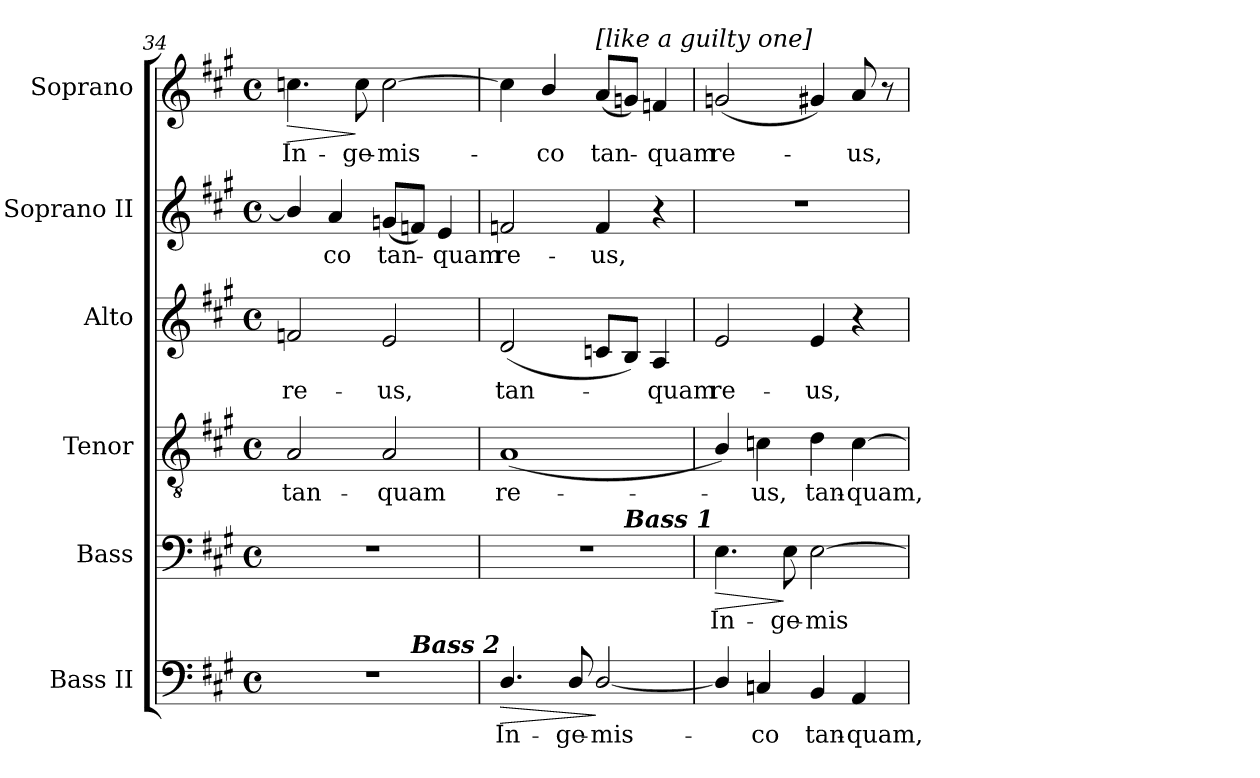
**kern	**text	**dynam	**kern	**text	**dynam	**kern	**text	**kern	**text	**kern	**text	**kern	**text	**dynam
*part6	*part6	*part6	*part5	*part5	*part5	*part4	*part4	*part3	*part3	*part2	*part2	*part1	*part1	*part1
*staff6	*staff6	*staff6	*staff5	*staff5	*staff5	*staff4	*staff4	*staff3	*staff3	*staff2	*staff2	*staff1	*staff1	*staff1
*I"Bass II	*	*	*I"Bass	*	*	*I"Tenor	*	*I"Alto	*	*I"Soprano II	*	*I"Soprano	*	*
*I'B.	*	*	*I'B.	*	*	*I'T.	*	*I'A.	*	*I'S.	*	*I'S.	*	*
*clefF4	*	*	*clefF4	*	*	*clefGv2	*	*clefG2	*	*clefG2	*	*clefG2	*	*
*	*	*	*	*	*	*ITrd7c12	*	*	*	*	*	*	*	*
*k[f#c#g#]	*	*	*k[f#c#g#]	*	*	*k[f#c#g#]	*	*k[f#c#g#]	*	*k[f#c#g#]	*	*k[f#c#g#]	*	*
*A:	*	*	*A:	*	*	*A:	*	*A:	*	*A:	*	*A:	*	*
*M4/4	*	*	*M4/4	*	*	*M4/4	*	*M4/4	*	*M4/4	*	*M4/4	*	*
*met(c)	*	*	*met(c)	*	*	*met(c)	*	*met(c)	*	*met(c)	*	*met(c)	*	*
=34	=34	=34	=34	=34	=34	=34	=34	=34	=34	=34	=34	=34	=34	=34
!	!	!	!	!	!	!	!LO:LY:b:color=#000000	!	!	!	!	!	!	!
!	!	!	!	!	!	!	!	!	!LO:LY:b:color=#000000	!	!	!	!	!
!	!	!	!	!	!	!	!	!	!	!	!	!	!LO:LY:b:color=#000000	!LO:HP:b
*^	*	*	*	*	*	*	*	*	*	*	*	*	*	*
1r	2ryy	.	.	1r	.	.	2AAi/	tan-	2fni/	re-	4bi/]	.	4.ccni\	In-	>
!	!	!	!	!	!	!	!	!	!	!	!	!LO:LY:b:color=#000000	!	!	!
.	.	.	.	.	.	.	.	.	.	.	4ai/	-co	.	.	.
!	!	!	!	!	!	!	!	!	!	!	!	!	!	!LO:LY:b:color=#000000	!
.	.	.	.	.	.	.	.	.	.	.	.	.	8cci\	-ge-	]
!	!	!	!	!	!	!	!	!LO:LY:b:color=#000000	!	!	!	!	!	!	!
!	!	!	!	!	!	!	!	!	!	!LO:LY:b:color=#000000	!	!	!	!	!
!	!	!	!	!	!	!	!	!	!	!	!	!LO:LY:b:color=#000000	!	!	!
!	!	!	!	!	!	!	!	!	!	!	!	!	!	!LO:LY:b:color=#000000	!
.	8ryy	.	.	.	.	.	2AAi/	-quam	2ei/	-us,	(8gni/L	tan-	[2cci\	-mis-	.
!	!LO:TX:a:Bi:t=Bass 2	!	!	!	!	!	!	!	!	!	!	!	!	!	!
.	4.ryy	.	.	.	.	.	.	.	.	.	8fni/J)	.	.	.	.
!	!	!	!	!	!	!	!	!	!	!	!	!LO:LY:b:color=#000000	!	!	!
.	.	.	.	.	.	.	.	.	.	.	4ei/	-quam	.	.	.
*v	*v	*	*	*	*	*	*	*	*	*	*	*	*	*	*
=35	=35	=35	=35	=35	=35	=35	=35	=35	=35	=35	=35	=35	=35	=35
*^	*	*	*	*	*	*	*	*	*	*	*	*	*	*
!	!	!LO:LY:b:color=#000000	!LO:HP:b	!	!	!	!	!	!	!	!	!	!	!	!
*v	*v	*	*	*	*	*	*	*	*	*	*	*	*	*	*
*^	*	*	*	*	*	*	*	*	*	*	*	*	*	*
!	!	!	!	!	!	!	!	!LO:LY:b:color=#000000	!	!	!	!	!	!	!
*v	*v	*	*	*	*	*	*	*	*	*	*	*	*	*	*
*^	*	*	*	*	*	*	*	*	*	*	*	*	*	*
!	!	!	!	!	!	!	!	!	!	!LO:LY:b:color=#000000	!	!	!	!	!
*v	*v	*	*	*	*	*	*	*	*	*	*	*	*	*	*
*^	*	*	*	*	*	*	*	*	*	*	*	*	*	*
!	!	!	!	!	!	!	!	!	!	!	!	!LO:LY:b:color=#000000	!	!	!
*v	*v	*	*	*^	*	*	*	*	*	*	*	*	*	*	*
4.Di/	In-	>	1r	2ryy	.	.	(1AAi	re-	(2di/	tan-	2fni/	re-	4cci\]	.	.
!	!	!	!	!	!	!	!	!	!	!	!	!	!	!LO:LY:b:color=#000000	!
.	.	.	.	.	.	.	.	.	.	.	.	.	4bi/	-co	.
!	!LO:LY:b:color=#000000	!	!	!	!	!	!	!	!	!	!	!	!	!	!
8Di/	-ge-	.	.	.	.	.	.	.	.	.	.	.	.	.	.
!	!LO:LY:b:color=#000000	!	!	!	!	!	!	!	!	!	!	!	!	!	!
!	!	!	!	!	!	!	!	!	!	!	!	!LO:LY:b:color=#000000	!	!	!
!	!	!	!	!	!	!	!	!	!	!	!	!	!LO:TX:a:i:t=[like a guilty one]	!	!
!	!	!	!	!	!	!	!	!	!	!	!	!	!	!LO:LY:b:color=#000000	!
[2Di/	-mis-	]	.	8ryy	.	.	.	.	8cni/L	.	4fi/	-us,	(8ai/L	tan-	.
!	!	!	!	!LO:TX:a:Bi:t=Bass 1	!	!	!	!	!	!	!	!	!	!	!
.	.	.	.	4.ryy	.	.	.	.	8Bi/J)	.	.	.	8gni/J)	.	.
!	!	!	!	!	!	!	!	!	!	!LO:LY:b:color=#000000	!	!	!	!	!
!	!	!	!	!	!	!	!	!	!	!	!	!	!	!LO:LY:b:color=#000000	!
.	.	.	.	.	.	.	.	.	4Ai/	-quam	4r	.	4fni/	-quam	.
*	*	*	*v	*v	*	*	*	*	*	*	*	*	*	*	*
=36	=36	=36	=36	=36	=36	=36	=36	=36	=36	=36	=36	=36	=36	=36
*	*	*	*^	*	*	*	*	*	*	*	*	*	*	*
!	!	!	!	!	!LO:LY:b:color=#000000	!LO:HP:b	!	!	!	!	!	!	!	!	!
*	*	*	*v	*v	*	*	*	*	*	*	*	*	*	*	*
*	*	*	*^	*	*	*	*	*	*	*	*	*	*	*
!	!	!	!	!	!	!	!	!	!	!LO:LY:b:color=#000000	!	!	!	!	!
*	*	*	*v	*v	*	*	*	*	*	*	*	*	*	*	*
*	*	*	*^	*	*	*	*	*	*	*	*	*	*	*
!	!	!	!	!	!	!	!	!	!	!	!	!	!	!LO:LY:b:color=#000000	!
*	*	*	*v	*v	*	*	*	*	*	*	*	*	*	*	*
4Di/]	.	.	4.Ei\	In-	>	4BBi/)	.	2ei/	re-	1r	.	(2gni/	re-	.
!	!LO:LY:b:color=#000000	!	!	!	!	!	!	!	!	!	!	!	!	!
!	!	!	!	!	!	!	!LO:LY:b:color=#000000	!	!	!	!	!	!	!
4Cni/	-co	.	.	.	.	4Cni\	-us,	.	.	.	.	.	.	.
!	!	!	!	!LO:LY:b:color=#000000	!	!	!	!	!	!	!	!	!	!
.	.	.	8Ei\	-ge-	]	.	.	.	.	.	.	.	.	.
!	!LO:LY:b:color=#000000	!	!	!	!	!	!	!	!	!	!	!	!	!
!	!	!	!	!LO:LY:b:color=#000000	!	!	!	!	!	!	!	!	!	!
!	!	!	!	!	!	!	!LO:LY:b:color=#000000	!	!	!	!	!	!	!
!	!	!	!	!	!	!	!	!	!LO:LY:b:color=#000000	!	!	!	!	!
4BBi/	tan-	.	[2Ei\	-mis-	.	4Di\	tan-	4ei/	-us,	.	.	4g#Xi/)	.	.
!	!LO:LY:b:color=#000000	!	!	!	!	!	!	!	!	!	!	!	!	!
!	!	!	!	!	!	!	!LO:LY:b:color=#000000	!	!	!	!	!	!	!
!	!	!	!	!	!	!	!	!	!	!	!	!	!LO:LY:b:color=#000000	!
4AAi/	-quam,	.	.	.	.	[4Ci\	-quam,	4r	.	.	.	8ai/	-us,	.
.	.	.	.	.	.	.	.	.	.	.	.	8r	.	.
=	=	=	=	=	=	=	=	=	=	=	=	=	=	=
*-	*-	*-	*-	*-	*-	*-	*-	*-	*-	*-	*-	*-	*-	*-
